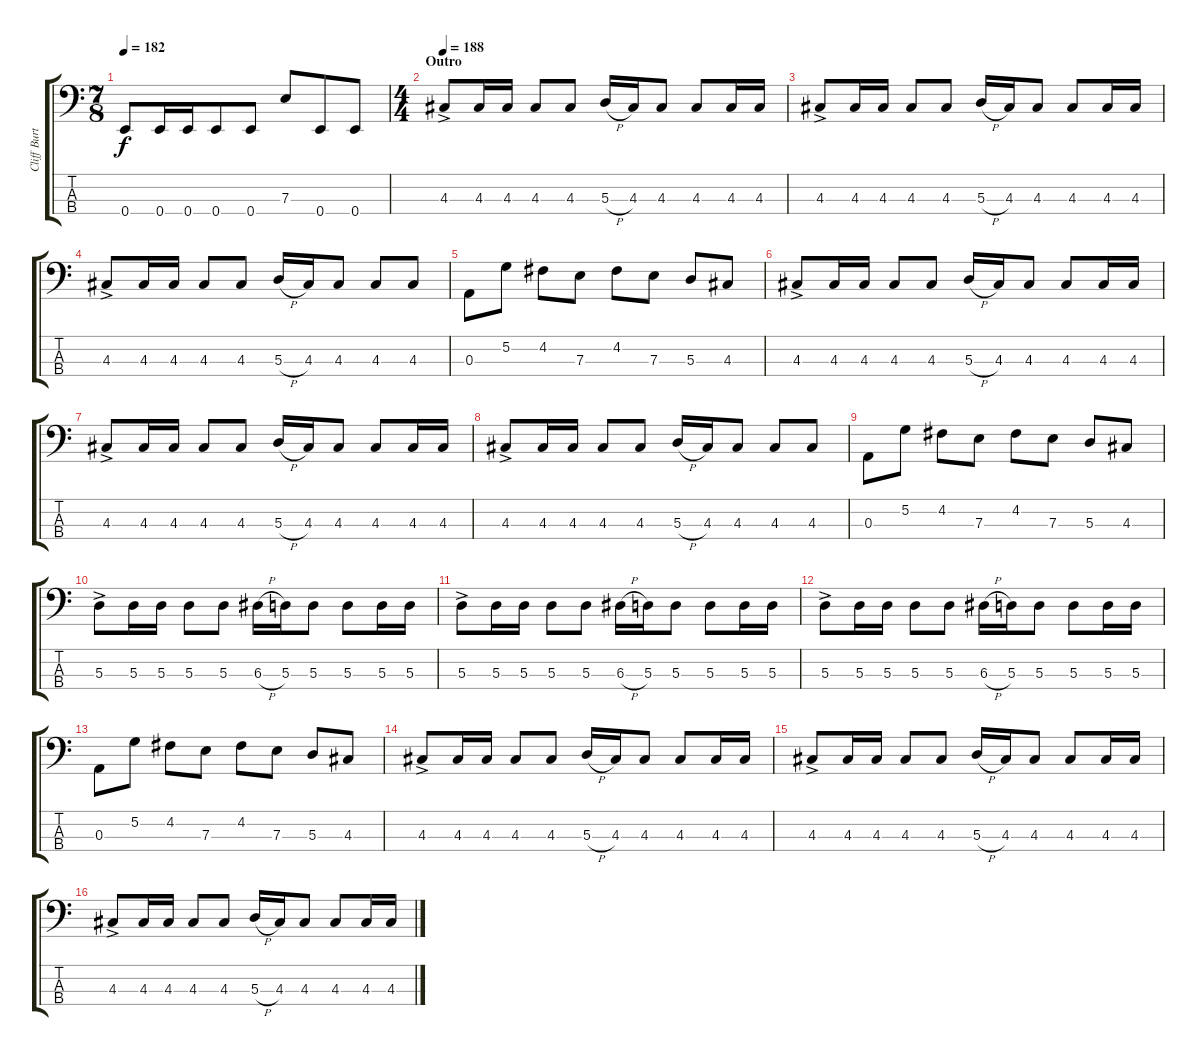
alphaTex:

\track ("Cliff Burton (Bass)" "Cliff Burt") {instrument electricbassfinger}
\staff {score tabs}
\tuning (G2 D2 A1 E1) {hide}
\ts (7 8)
\tempo 182
\clef f4
\ks c
0.4.8{dy f} 0.4.16 0.4.16 0.4.8 0.4.8 7.3.8 0.4.8 0.4.8 |
\ts (4 4)
\section ("" "Outro")
\tempo 188
4.3{ac}.8 4.3.16 4.3.16 4.3.8 4.3.8 5.3{h}.16 4.3.16 4.3.8 4.3.8 4.3.16 4.3.16 |
4.3{ac}.8 4.3.16 4.3.16 4.3.8 4.3.8 5.3{h}.16 4.3.16 4.3.8 4.3.8 4.3.16 4.3.16 |
4.3{ac}.8 4.3.16 4.3.16 4.3.8 4.3.8 5.3{h}.16 4.3.16 4.3.8 4.3.8 4.3.8 |
0.3.8 5.2.8 4.2.8 7.3.8 4.2.8 7.3.8 5.3.8 4.3.8 |
4.3{ac}.8 4.3.16 4.3.16 4.3.8 4.3.8 5.3{h}.16 4.3.16 4.3.8 4.3.8 4.3.16 4.3.16 |
4.3{ac}.8 4.3.16 4.3.16 4.3.8 4.3.8 5.3{h}.16 4.3.16 4.3.8 4.3.8 4.3.16 4.3.16 |
4.3{ac}.8 4.3.16 4.3.16 4.3.8 4.3.8 5.3{h}.16 4.3.16 4.3.8 4.3.8 4.3.8 |
0.3.8 5.2.8 4.2.8 7.3.8 4.2.8 7.3.8 5.3.8 4.3.8 |
5.3{ac}.8 5.3.16 5.3.16 5.3.8 5.3.8 6.3{h}.16 5.3.16 5.3.8 5.3.8 5.3.16 5.3.16 |
5.3{ac}.8 5.3.16 5.3.16 5.3.8 5.3.8 6.3{h}.16 5.3.16 5.3.8 5.3.8 5.3.16 5.3.16 |
5.3{ac}.8 5.3.16 5.3.16 5.3.8 5.3.8 6.3{h}.16 5.3.16 5.3.8 5.3.8 5.3.16 5.3.16 |
0.3.8 5.2.8 4.2.8 7.3.8 4.2.8 7.3.8 5.3.8 4.3.8 |
4.3{ac}.8 4.3.16 4.3.16 4.3.8 4.3.8 5.3{h}.16 4.3.16 4.3.8 4.3.8 4.3.16 4.3.16 |
4.3{ac}.8 4.3.16 4.3.16 4.3.8 4.3.8 5.3{h}.16 4.3.16 4.3.8 4.3.8 4.3.16 4.3.16 |
4.3{ac}.8 4.3.16 4.3.16 4.3.8 4.3.8 5.3{h}.16 4.3.16 4.3.8 4.3.8 4.3.16 4.3.16
